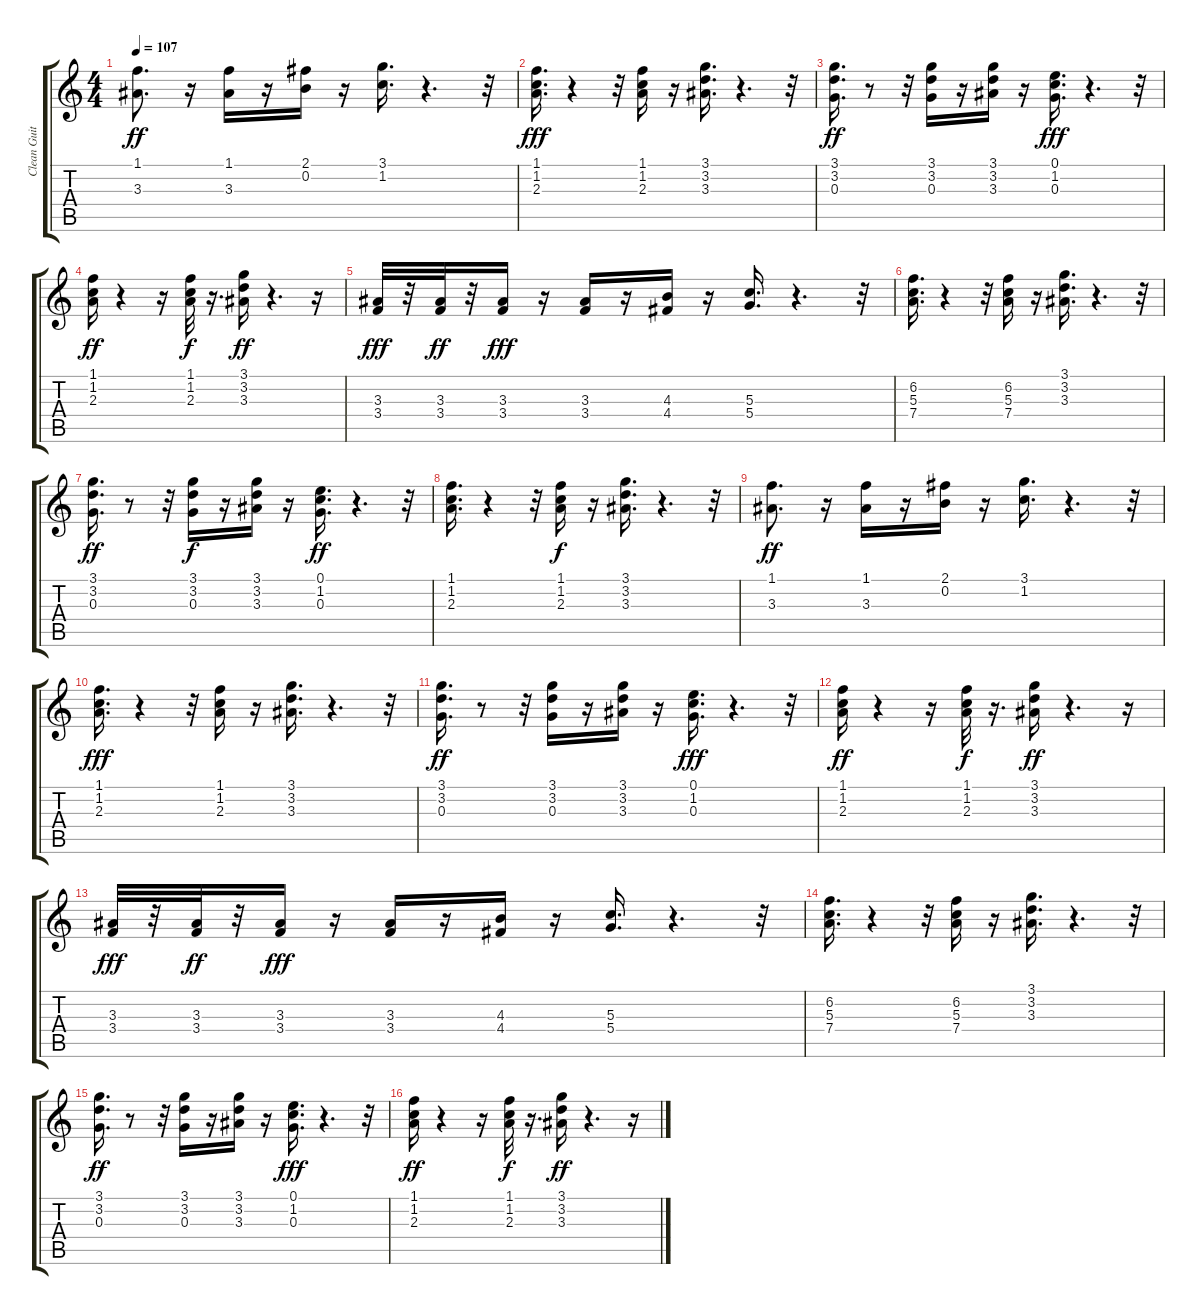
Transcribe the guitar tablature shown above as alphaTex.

\track ("Clean Guit" "Clean Guit") {instrument electricguitarclean}
\staff {score tabs}
\tuning (E4 B3 G3 D3 A2 E2) {hide}
\ts (4 4)
\tempo 107
\clef g2
\ks c
(1.1 3.3).8{d dy ff} r.16 (1.1 3.3).16 r.16 (2.1 0.2).16 r.16 (3.1 1.2).16{d} r.4{d} r.32 |
(1.1 1.2 2.3).16{d dy fff} r.4 r.32 (1.1 1.2 2.3).16 r.16 (3.1 3.2 3.3).16{d} r.4{d} r.32 |
(3.1 3.2 0.3).16{d dy ff} r.8 r.32 (3.1 3.2 0.3).16 r.16 (3.1 3.2 3.3).16 r.16 (0.1 1.2 0.3).16{d dy fff} r.4{d} r.32 |
(1.1 1.2 2.3).16{dy ff} r.4 r.16 (1.1 1.2 2.3).32{dy f} r.16{d} (3.1 3.2 3.3).16{dy ff} r.4{d} r.16 |
(3.3 3.4).32{dy fff} r.32 (3.3 3.4).32{dy ff} r.32 (3.3 3.4).16{dy fff} r.16 (3.3 3.4).16 r.16 (4.3 4.4).16 r.16 (5.3 5.4).16{d} r.4{d} r.32 |
(6.2 5.3 7.4).16{d} r.4 r.32 (6.2 5.3 7.4).16 r.16 (3.1 3.2 3.3).16{d} r.4{d} r.32 |
(3.1 3.2 0.3).16{d dy ff} r.8 r.32 (3.1 3.2 0.3).16{dy f} r.16 (3.1 3.2 3.3).16 r.16 (0.1 1.2 0.3).16{d dy ff} r.4{d} r.32 |
(1.1 1.2 2.3).16{d} r.4 r.32 (1.1 1.2 2.3).16{dy f} r.16 (3.1 3.2 3.3).16{d} r.4{d} r.32 |
(1.1 3.3).8{d dy ff} r.16 (1.1 3.3).16 r.16 (2.1 0.2).16 r.16 (3.1 1.2).16{d} r.4{d} r.32 |
(1.1 1.2 2.3).16{d dy fff} r.4 r.32 (1.1 1.2 2.3).16 r.16 (3.1 3.2 3.3).16{d} r.4{d} r.32 |
(3.1 3.2 0.3).16{d dy ff} r.8 r.32 (3.1 3.2 0.3).16 r.16 (3.1 3.2 3.3).16 r.16 (0.1 1.2 0.3).16{d dy fff} r.4{d} r.32 |
(1.1 1.2 2.3).16{dy ff} r.4 r.16 (1.1 1.2 2.3).32{dy f} r.16{d} (3.1 3.2 3.3).16{dy ff} r.4{d} r.16 |
(3.3 3.4).32{dy fff} r.32 (3.3 3.4).32{dy ff} r.32 (3.3 3.4).16{dy fff} r.16 (3.3 3.4).16 r.16 (4.3 4.4).16 r.16 (5.3 5.4).16{d} r.4{d} r.32 |
(6.2 5.3 7.4).16{d} r.4 r.32 (6.2 5.3 7.4).16 r.16 (3.1 3.2 3.3).16{d} r.4{d} r.32 |
(3.1 3.2 0.3).16{d dy ff} r.8 r.32 (3.1 3.2 0.3).16 r.16 (3.1 3.2 3.3).16 r.16 (0.1 1.2 0.3).16{d dy fff} r.4{d} r.32 |
(1.1 1.2 2.3).16{dy ff} r.4 r.16 (1.1 1.2 2.3).32{dy f} r.16{d} (3.1 3.2 3.3).16{dy ff} r.4{d} r.16
